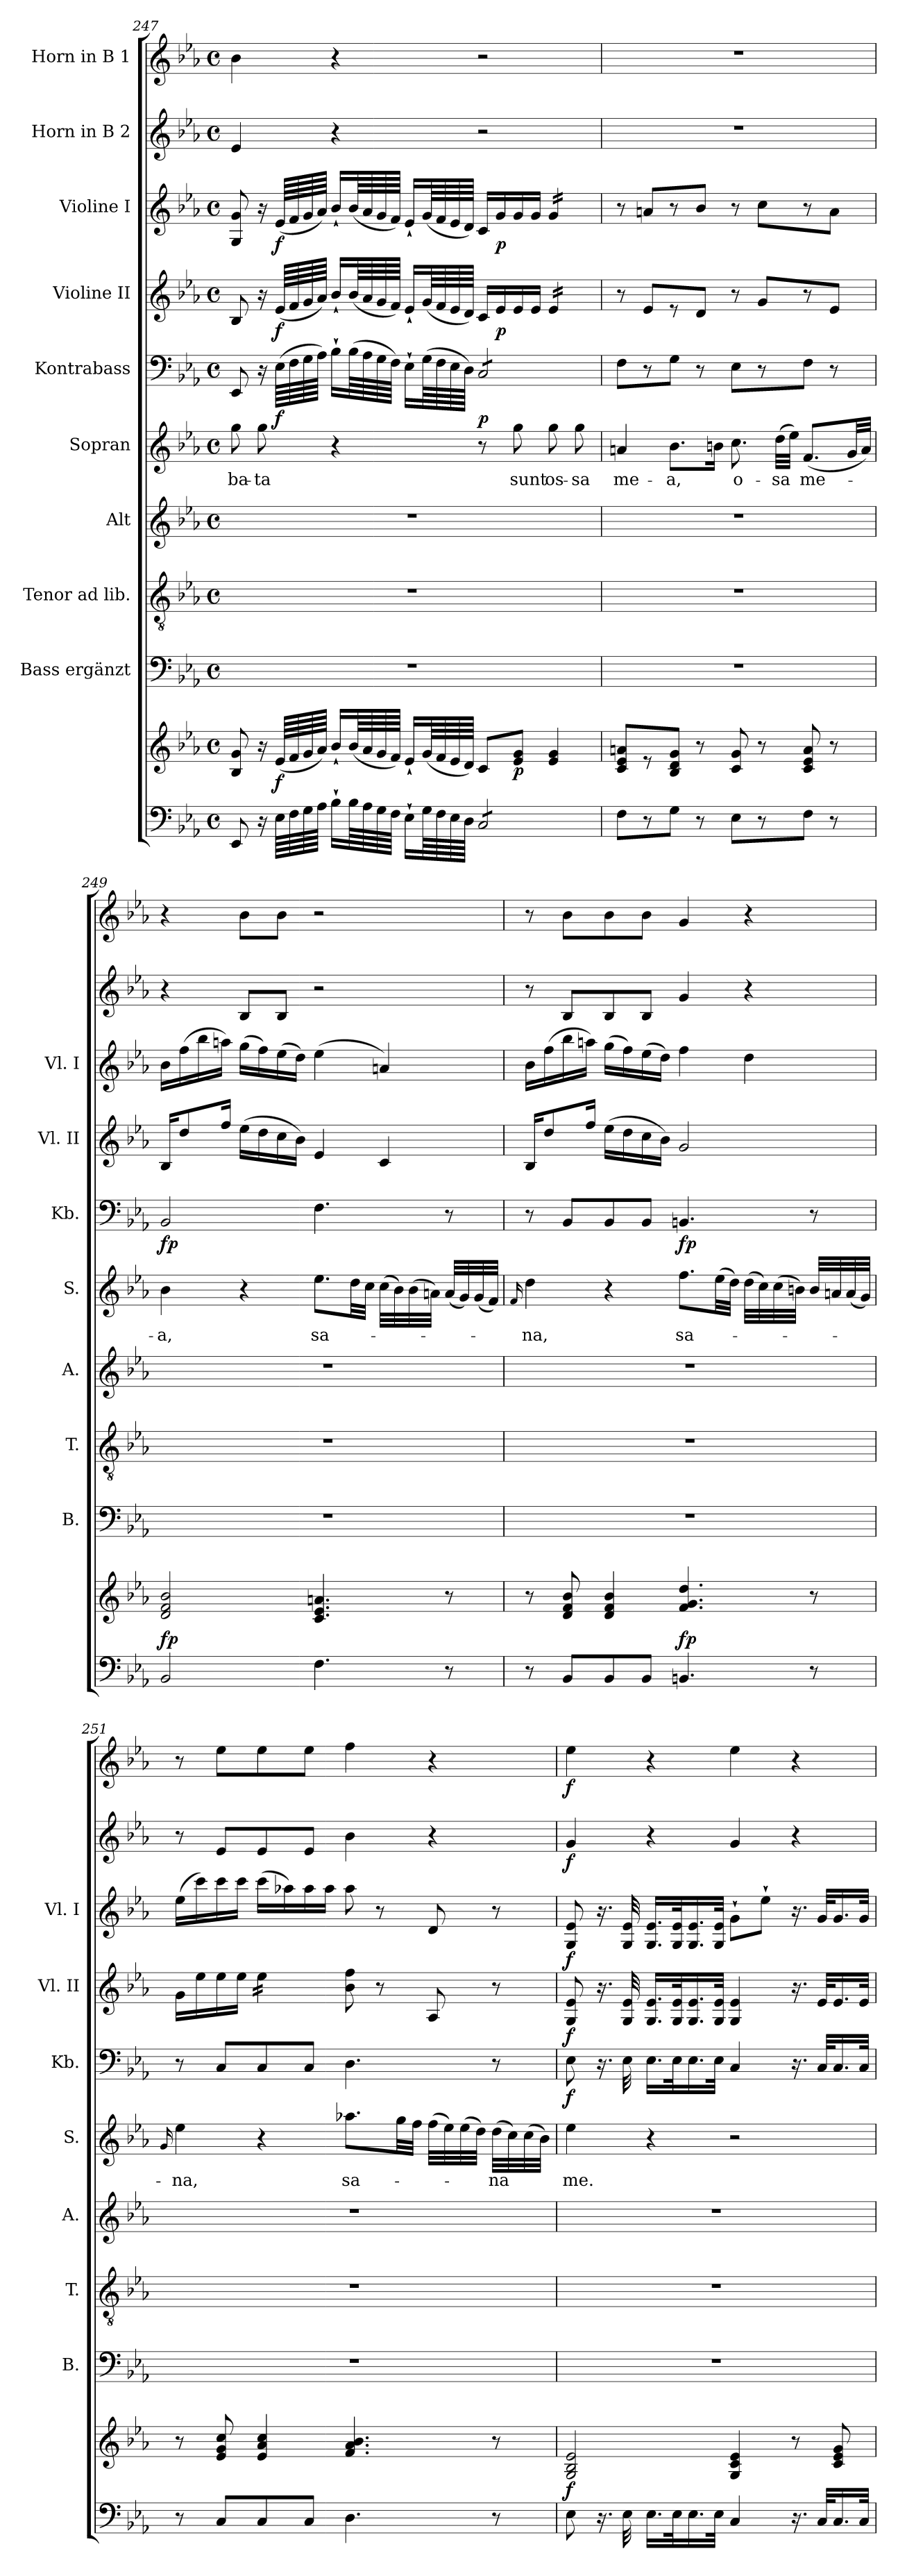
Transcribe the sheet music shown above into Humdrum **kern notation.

**kern	**kern	**dynam	**kern	**kern	**kern	**kern	**text	**kern	**dynam	**kern	**dynam	**kern	**dynam	**kern	**dynam	**kern	**dynam
*part10	*part10	*part10	*part9	*part8	*part7	*part6	*part6	*part5	*part5	*part4	*part4	*part3	*part3	*part2	*part2	*part1	*part1
*staff11	*staff10	*staff10/11	*staff9	*staff8	*staff7	*staff6	*staff6	*staff5	*staff5	*staff4	*staff4	*staff3	*staff3	*staff2	*staff2	*staff1	*staff1
*	*	*	*I"Bass ergänzt	*I"Tenor ad lib.	*I"Alt	*I"Sopran	*	*I"Kontrabass	*	*I"Violine II	*	*I"Violine I	*	*I"Horn in B 2	*	*I"Horn in B 1	*
*	*	*	*I'B.	*I'T.	*I'A.	*I'S.	*	*I'Kb.	*	*I'Vl. II	*	*I'Vl. I	*	*	*	*	*
!!LO:PB:g=z
*clefF4	*clefG2	*	*clefF4	*clefGv2	*clefG2	*clefG2	*	*clefF4	*	*clefG2	*	*clefG2	*	*clefG2	*	*clefG2	*
*	*	*	*	*	*	*	*	*ITrd7c12	*	*	*	*	*	*ITrd8c14	*	*ITrd8c14	*
*k[b-e-a-]	*k[b-e-a-]	*	*k[b-e-a-]	*k[b-e-a-]	*k[b-e-a-]	*k[b-e-a-]	*	*k[b-e-a-]	*	*k[b-e-a-]	*	*k[b-e-a-]	*	*k[b-e-a-]	*	*k[b-e-a-]	*
*E-:	*E-:	*	*E-:	*E-:	*E-:	*E-:	*	*E-:	*	*E-:	*	*E-:	*	*E-:	*	*E-:	*
*M4/4	*M4/4	*	*M4/4	*M4/4	*M4/4	*M4/4	*	*M4/4	*	*M4/4	*	*M4/4	*	*M4/4	*	*M4/4	*
*met(c)	*met(c)	*	*met(c)	*met(c)	*met(c)	*met(c)	*	*met(c)	*	*met(c)	*	*met(c)	*	*met(c)	*	*met(c)	*
=247	=247	=247	=247	=247	=247	=247	=247	=247	=247	=247	=247	=247	=247	=247	=247	=247	=247
!	!	!	!	!	!	!	!LO:LY:b	!	!	!	!	!	!	!	!	!	!
8EE-/	8B-/ 8g/	.	1r	1r	1r	8gg\	-ba-	8EEE-/	.	8B-/	.	8G/ 8g/	.	4E-/	.	4B-\	.
!	!	!	!	!	!	!	!LO:LY:b	!	!	!	!	!	!	!	!	!	!
16r	16r	.	.	.	.	8gg\	-ta	16r	.	16r	.	16r	.	.	.	.	.
!	!	!LO:DY:b	!	!	!	!	!	!	!LO:DY:b	!	!LO:DY:b	!	!LO:DY:b	!	!	!	!
64E-\LLLL	(<64e-/LLLL	f	.	.	.	.	.	(>64EE-\LLLL	f	(<64e-/LLLL	f	(<64e-/LLLL	f	.	.	.	.
64F\	64f/	.	.	.	.	.	.	64FF\	.	64f/	.	64f/	.	.	.	.	.
64G\	64g/	.	.	.	.	.	.	64GG\	.	64g/	.	64g/	.	.	.	.	.
64A-\JJJJ	64a-/JJJJ)	.	.	.	.	.	.	64AA-\JJJJ)	.	64a-/JJJJ)	.	64a-/JJJJ)	.	.	.	.	.
16B-`>\LL	16b-`</LL	.	.	.	.	4r	.	16BB-`>\LL	.	16b-`</LL	.	16b-`</LL	.	4r	.	4r	.
64B-\LL	(<64b-/LL	.	.	.	.	.	.	(>64BB-\LL	.	(<64b-/LL	.	(<64b-/LL	.	.	.	.	.
64A-\	64a-/	.	.	.	.	.	.	64AA-\	.	64a-/	.	64a-/	.	.	.	.	.
64G\	64g/	.	.	.	.	.	.	64GG\	.	64g/	.	64g/	.	.	.	.	.
64F\JJJJ	64f/JJJJ)	.	.	.	.	.	.	64FF\JJJJ)	.	64f/JJJJ)	.	64f/JJJJ)	.	.	.	.	.
16E-`>\LL	16e-`</LL	.	.	.	.	.	.	16EE-`>\LL	.	16e-`</LL	.	16e-`</LL	.	.	.	.	.
64G\LL	(<64g/LL	.	.	.	.	.	.	(>64GG\LL	.	(<64g/LL	.	(<64g/LL	.	.	.	.	.
64F\	64f/	.	.	.	.	.	.	64FF\	.	64f/	.	64f/	.	.	.	.	.
64E-\	64e-/	.	.	.	.	.	.	64EE-\	.	64e-/	.	64e-/	.	.	.	.	.
64D\JJJJ	64d/JJJJ)	.	.	.	.	.	.	64DD\JJJJ)	.	64d/JJJJ)	.	64d/JJJJ)	.	.	.	.	.
!	!	!	!	!	!	!	!	!	!LO:DY:b	!	!	!	!	!	!	!	!
*tremolo	*	*	*	*	*	*	*	*	*	*	*	*	*	*	*	*	*
*	*	*	*	*	*	*	*	*tremolo	*	*	*	*	*	*	*	*	*
8C/L	8c/L	.	.	.	.	8r	.	8CC/L	p	16c/LL	.	16c/LL	.	2r	.	2r	.
!	!	!	!	!	!	!	!	!	!	!	!LO:DY:b	!	!LO:DY:b	!	!	!	!
.	.	.	.	.	.	.	.	.	.	16e-/	p	16g/	p	.	.	.	.
!	!	!LO:DY:b	!	!	!	!	!LO:LY:b	!	!	!	!	!	!	!	!	!	!
8C/	8e-/ 8g/J	p	.	.	.	8gg\	sunt	8CC/	.	16e-/	.	16g/	.	.	.	.	.
.	.	.	.	.	.	.	.	.	.	16e-/JJ	.	16g/JJ	.	.	.	.	.
!	!	!	!	!	!	!	!LO:LY:b	!	!	!	!	!	!	!	!	!	!
*	*	*	*	*	*	*	*	*	*	*tremolo	*	*	*	*	*	*	*
*	*	*	*	*	*	*	*	*	*	*	*	*tremolo	*	*	*	*	*
8C/	4e-/ 4g/	.	.	.	.	8gg\	os-	8CC/	.	16e-/LL	.	16g/LL	.	.	.	.	.
.	.	.	.	.	.	.	.	.	.	16e-/	.	16g/	.	.	.	.	.
!	!	!	!	!	!	!	!LO:LY:b	!	!	!	!	!	!	!	!	!	!
8C/J	.	.	.	.	.	8gg\	-sa	8CC/J	.	16e-/	.	16g/	.	.	.	.	.
*	*	*	*	*	*	*	*	*Xtremolo	*	*	*	*	*	*	*	*	*
*Xtremolo	*	*	*	*	*	*	*	*	*	*	*	*	*	*	*	*	*
.	.	.	.	.	.	.	.	.	.	16e-/JJ	.	16g/JJ	.	.	.	.	.
*	*	*	*	*	*	*	*	*	*	*	*	*Xtremolo	*	*	*	*	*
*	*	*	*	*	*	*	*	*	*	*Xtremolo	*	*	*	*	*	*	*
=248	=248	=248	=248	=248	=248	=248	=248	=248	=248	=248	=248	=248	=248	=248	=248	=248	=248
!	!	!	!	!	!	!	!LO:LY:b	!	!	!	!	!	!	!	!	!	!
8F\L	8c/ 8e-/ 8an/L	.	1r	1r	1r	4an/	me-	8FF\L	.	8r	.	8r	.	1r	.	1r	.
8r	8r	.	.	.	.	.	.	8r	.	8e-/L	.	8an/L	.	.	.	.	.
!	!	!	!	!	!	!	!LO:LY:b	!	!	!	!	!	!	!	!	!	!
8G\J	8B-/ 8d/ 8g/J	.	.	.	.	8.b-\L	-a,	8GG\J	.	8r	.	8r	.	.	.	.	.
8r	8r	.	.	.	.	.	.	8r	.	8d/J	.	8b-/J	.	.	.	.	.
.	.	.	.	.	.	16bn\Jk	.	.	.	.	.	.	.	.	.	.	.
!	!	!	!	!	!	!	!LO:LY:b	!	!	!	!	!	!	!	!	!	!
8E-\L	8c/ 8g/	.	.	.	.	8.cc\	o-	8EE-\L	.	8r	.	8r	.	.	.	.	.
8r	8r	.	.	.	.	.	.	8r	.	8g/L	.	8cc\L	.	.	.	.	.
!	!	!	!	!	!	!	!LO:LY:b	!	!	!	!	!	!	!	!	!	!
.	.	.	.	.	.	(>32dd\LLL	-sa	.	.	.	.	.	.	.	.	.	.
.	.	.	.	.	.	32ee-\JJJ)	.	.	.	.	.	.	.	.	.	.	.
!	!	!	!	!	!	!	!LO:LY:b	!	!	!	!	!	!	!	!	!	!
8F\J	8c/ 8e-/ 8a/	.	.	.	.	(<8.f/L	me-	8FF\J	.	8r	.	8r	.	.	.	.	.
8r	8r	.	.	.	.	.	.	8r	.	8e-/J	.	8a\J	.	.	.	.	.
.	.	.	.	.	.	32g/LL	.	.	.	.	.	.	.	.	.	.	.
.	.	.	.	.	.	32a/JJJ)	.	.	.	.	.	.	.	.	.	.	.
!!LO:PB:g=z
=249	=249	=249	=249	=249	=249	=249	=249	=249	=249	=249	=249	=249	=249	=249	=249	=249	=249
!	!	!LO:DY:a=2	!	!	!	!	!LO:LY:b	!	!LO:DY:b	!	!	!	!	!	!	!	!
2BB-/	2d/ 2f/ 2b-/	fp	1r	1r	1r	4b-\	-a,	2BBB-/	fp	16B-/KL	.	16b-\LL	.	4r	.	4r	.
.	.	.	.	.	.	.	.	.	.	8dd/	.	(>16ff\	.	.	.	.	.
.	.	.	.	.	.	.	.	.	.	.	.	16bb-\	.	.	.	.	.
.	.	.	.	.	.	.	.	.	.	16ff/Jk	.	16aan\JJ)	.	.	.	.	.
.	.	.	.	.	.	4r	.	.	.	(>16ee-\LL	.	(>16gg\LL	.	8BB-/L	.	8B-\L	.
.	.	.	.	.	.	.	.	.	.	16dd\	.	16ff\)	.	.	.	.	.
.	.	.	.	.	.	.	.	.	.	16cc\	.	(>16ee-\	.	8BB-/J	.	8B-\J	.
.	.	.	.	.	.	.	.	.	.	16b-\JJ)	.	16dd\JJ)	.	.	.	.	.
!	!	!	!	!	!	!	!LO:LY:b	!	!	!	!	!	!	!	!	!	!
4.F\	4.c/ 4.e-/ 4.an/	.	.	.	.	8.ee-\L	sa-	4.FF\	.	4e-/	.	(>4ee-\	.	2r	.	2r	.
.	.	.	.	.	.	32dd\LL	.	.	.	.	.	.	.	.	.	.	.
.	.	.	.	.	.	32cc\JJJ	.	.	.	.	.	.	.	.	.	.	.
.	.	.	.	.	.	(>32cc\LLL	.	.	.	4c/	.	4an/)	.	.	.	.	.
.	.	.	.	.	.	32b-\)	.	.	.	.	.	.	.	.	.	.	.
.	.	.	.	.	.	(>32b-\	.	.	.	.	.	.	.	.	.	.	.
.	.	.	.	.	.	32an\JJJ)	.	.	.	.	.	.	.	.	.	.	.
8r	8r	.	.	.	.	(<32a/LLL	.	8r	.	.	.	.	.	.	.	.	.
.	.	.	.	.	.	32g/)	.	.	.	.	.	.	.	.	.	.	.
.	.	.	.	.	.	(<32g/	.	.	.	.	.	.	.	.	.	.	.
.	.	.	.	.	.	32f/JJJ)	.	.	.	.	.	.	.	.	.	.	.
=250	=250	=250	=250	=250	=250	=250	=250	=250	=250	=250	=250	=250	=250	=250	=250	=250	=250
.	.	.	.	.	.	16qqf/	.	.	.	.	.	.	.	.	.	.	.
!	!	!	!	!	!	!	!LO:LY:b	!	!	!	!	!	!	!	!	!	!
8r	8r	.	1r	1r	1r	4dd\	-na,	8r	.	16B-/KL	.	16b-\LL	.	8r	.	8r	.
.	.	.	.	.	.	.	.	.	.	8dd/	.	(>16ff\	.	.	.	.	.
8BB-/L	8d/ 8f/ 8b-/	.	.	.	.	.	.	8BBB-/L	.	.	.	16bb-\	.	8BB-/L	.	8B-\L	.
.	.	.	.	.	.	.	.	.	.	16ff/Jk	.	16aan\JJ)	.	.	.	.	.
8BB-/	4d/ 4f/ 4b-/	.	.	.	.	4r	.	8BBB-/	.	(>16ee-\LL	.	(>16gg\LL	.	8BB-/	.	8B-\	.
.	.	.	.	.	.	.	.	.	.	16dd\	.	16ff\)	.	.	.	.	.
8BB-/J	.	.	.	.	.	.	.	8BBB-/J	.	16cc\	.	(>16ee-\	.	8BB-/J	.	8B-\J	.
.	.	.	.	.	.	.	.	.	.	16b-\JJ)	.	16dd\JJ)	.	.	.	.	.
!	!	!LO:DY:a=2	!	!	!	!	!LO:LY:b	!	!LO:DY:b	!	!	!	!	!	!	!	!
4.BBn/	4.f/ 4.g/ 4.dd/	fp	.	.	.	8.ff\L	sa-	4.BBBn/	fp	2g/	.	4ff\	.	4G/	.	4G/	.
.	.	.	.	.	.	(>32ee-\LL	.	.	.	.	.	.	.	.	.	.	.
.	.	.	.	.	.	32dd\JJJ)	.	.	.	.	.	.	.	.	.	.	.
.	.	.	.	.	.	(>32dd\LLL	.	.	.	.	.	4dd\	.	4r	.	4r	.
.	.	.	.	.	.	32cc\)	.	.	.	.	.	.	.	.	.	.	.
.	.	.	.	.	.	(>32cc\	.	.	.	.	.	.	.	.	.	.	.
.	.	.	.	.	.	32bn\JJJ)	.	.	.	.	.	.	.	.	.	.	.
8r	8r	.	.	.	.	(<32b/LLL	.	8r	.	.	.	.	.	.	.	.	.
.	.	.	.	.	.	32an/	.	.	.	.	.	.	.	.	.	.	.
.	.	.	.	.	.	(<32a/	.	.	.	.	.	.	.	.	.	.	.
.	.	.	.	.	.	32g/JJJ)	.	.	.	.	.	.	.	.	.	.	.
!!LO:PB:g=z
=251	=251	=251	=251	=251	=251	=251	=251	=251	=251	=251	=251	=251	=251	=251	=251	=251	=251
.	.	.	.	.	.	16qqg/	.	.	.	.	.	.	.	.	.	.	.
!	!	!	!	!	!	!	!LO:LY:b	!	!	!	!	!	!	!	!	!	!
8r	8r	.	1r	1r	1r	4ee-\	-na,	8r	.	16g\LL	.	(>16ee-\LL	.	8r	.	8r	.
.	.	.	.	.	.	.	.	.	.	16ee-\	.	16ccc\)	.	.	.	.	.
8C/L	8e-/ 8g/ 8cc/	.	.	.	.	.	.	8CC/L	.	16ee-\	.	16ccc\	.	8E-/L	.	8e-\L	.
.	.	.	.	.	.	.	.	.	.	16ee-\JJ	.	16ccc\JJ	.	.	.	.	.
*	*	*	*	*	*	*	*	*	*	*tremolo	*	*	*	*	*	*	*
8C/	4e-/ 4a-/ 4cc/	.	.	.	.	4r	.	8CC/	.	16ee-\LL	.	(>16ccc\LL	.	8E-/	.	8e-\	.
.	.	.	.	.	.	.	.	.	.	16ee-\	.	16aa-X\)	.	.	.	.	.
8C/J	.	.	.	.	.	.	.	8CC/J	.	16ee-\	.	16aa-\	.	8E-/J	.	8e-\J	.
.	.	.	.	.	.	.	.	.	.	16ee-\JJ	.	16aa-\JJ	.	.	.	.	.
*	*	*	*	*	*	*	*	*	*	*Xtremolo	*	*	*	*	*	*	*
!	!	!	!	!	!	!	!LO:LY:b	!	!	!	!	!	!	!	!	!	!
4.D\	4.f/ 4.a-/ 4.b-/	.	.	.	.	8.aa-X\L	sa-	4.DD\	.	8b-\ 8ff\	.	8aa-\	.	4B-\	.	4f\	.
.	.	.	.	.	.	.	.	.	.	8r	.	8r	.	.	.	.	.
.	.	.	.	.	.	32gg\LL	.	.	.	.	.	.	.	.	.	.	.
.	.	.	.	.	.	32ff\JJJ	.	.	.	.	.	.	.	.	.	.	.
.	.	.	.	.	.	(>32ff\LLL	.	.	.	8A-/	.	8d/	.	4r	.	4r	.
.	.	.	.	.	.	32ee-\)	.	.	.	.	.	.	.	.	.	.	.
.	.	.	.	.	.	(>32ee-\	.	.	.	.	.	.	.	.	.	.	.
.	.	.	.	.	.	32dd\JJJ)	.	.	.	.	.	.	.	.	.	.	.
!	!	!	!	!	!	!	!LO:LY:b	!	!	!	!	!	!	!	!	!	!
8r	8r	.	.	.	.	(>32dd\LLL	-na	8r	.	8r	.	8r	.	.	.	.	.
.	.	.	.	.	.	32cc\)	.	.	.	.	.	.	.	.	.	.	.
.	.	.	.	.	.	(>32cc\	.	.	.	.	.	.	.	.	.	.	.
.	.	.	.	.	.	32b-\JJJ)	.	.	.	.	.	.	.	.	.	.	.
=252	=252	=252	=252	=252	=252	=252	=252	=252	=252	=252	=252	=252	=252	=252	=252	=252	=252
!	!	!LO:DY:a=2	!	!	!	!	!LO:LY:b	!	!LO:DY:b	!	!LO:DY:b	!	!LO:DY:b	!	!LO:DY:b	!	!LO:DY:b
8E-\	2G/ 2B-/ 2e-/	f	1r	1r	1r	4ee-\	me.	8EE-\	f	8G/ 8e-/	f	8G/ 8e-/	f	4G/	f	4e-\	f
16.r	.	.	.	.	.	.	.	16.r	.	16.r	.	16.r	.	.	.	.	.
32E-\	.	.	.	.	.	.	.	32EE-\	.	32G/ 32e-/	.	32G/ 32e-/	.	.	.	.	.
16.E-\LL	.	.	.	.	.	4r	.	16.EE-\LL	.	16.G/ 16.e-/LL	.	16.G/ 16.e-/LL	.	4r	.	4r	.
32E-\k	.	.	.	.	.	.	.	32EE-\k	.	32G/ 32e-/k	.	32G/ 32e-/k	.	.	.	.	.
16.E-\	.	.	.	.	.	.	.	16.EE-\	.	16.G/ 16.e-/	.	16.G/ 16.e-/	.	.	.	.	.
32E-\JJk	.	.	.	.	.	.	.	32EE-\JJk	.	32G/ 32e-/JJk	.	32G/ 32e-/JJk	.	.	.	.	.
4C/	4G/ 4c/ 4e-/	.	.	.	.	2r	.	4CC/	.	4G/ 4e-/	.	8g`>\L	.	4G/	.	4e-\	.
.	.	.	.	.	.	.	.	.	.	.	.	8ee-`>\J	.	.	.	.	.
16.r	8r	.	.	.	.	.	.	16.r	.	16.r	.	16.r	.	4r	.	4r	.
32C/KLL	.	.	.	.	.	.	.	32CC/KLL	.	32e-/KLL	.	32g/KLL	.	.	.	.	.
16.C/	8c/ 8e-/ 8g/	.	.	.	.	.	.	16.CC/	.	16.e-/	.	16.g/	.	.	.	.	.
32C/JJk	.	.	.	.	.	.	.	32CC/JJk	.	32e-/JJk	.	32g/JJk	.	.	.	.	.
=	=	=	=	=	=	=	=	=	=	=	=	=	=	=	=	=	=
*-	*-	*-	*-	*-	*-	*-	*-	*-	*-	*-	*-	*-	*-	*-	*-	*-	*-
